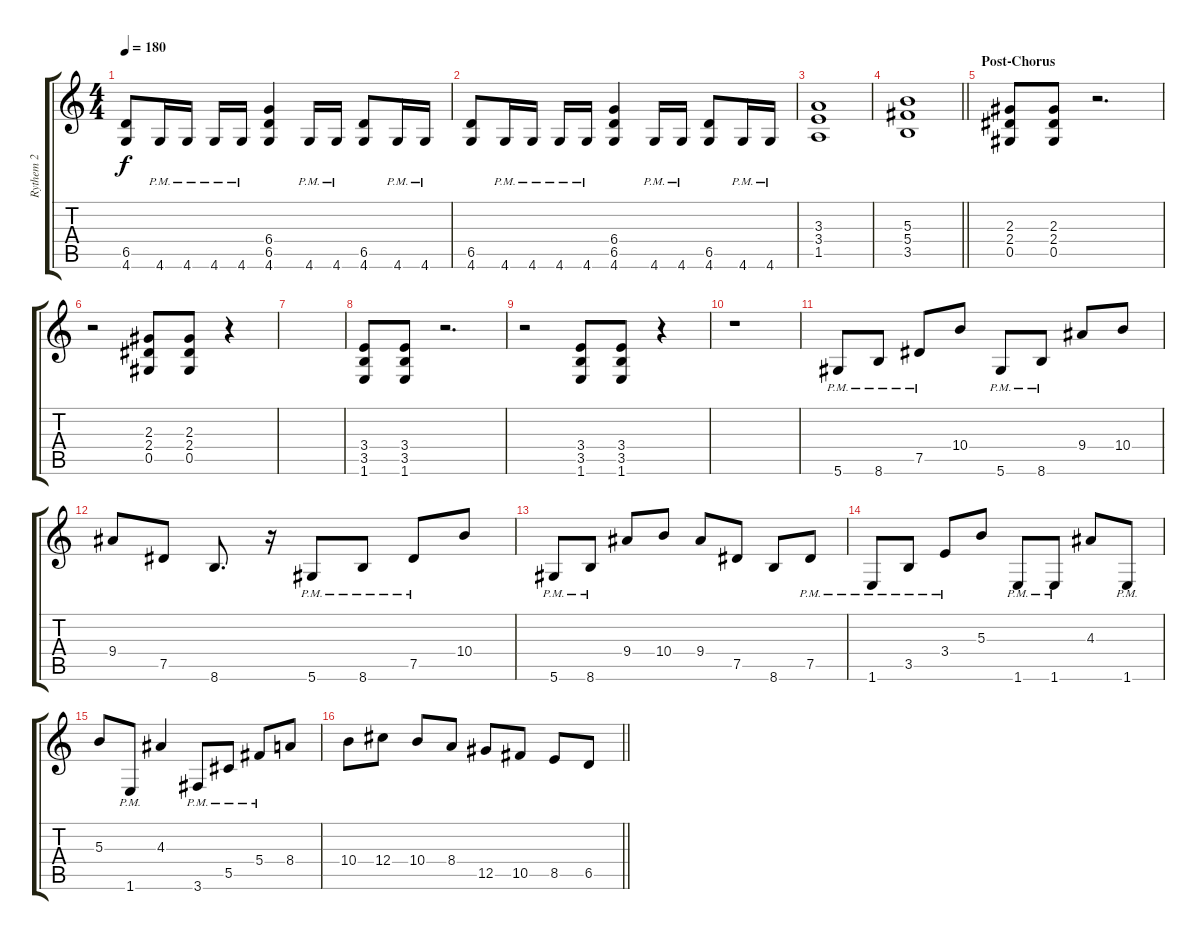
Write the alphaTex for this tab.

\track ("Rythem 2" "Rythem 2") {instrument distortionguitar}
\staff {score tabs}
\tuning (Eb4 Bb3 Gb3 Db3 Ab2 Eb2) {hide}
\ts (4 4)
\tempo 180
\clef g2
\ks c
(6.5 4.6).8{dy f} 4.6{pm}.16 4.6{pm}.16 4.6{pm}.16 4.6{pm}.16 (6.4 6.5 4.6).4 4.6{pm}.16 4.6{pm}.16 (6.5 4.6).8 4.6{pm}.16 4.6{pm}.16 |
(6.5 4.6).8 4.6{pm}.16 4.6{pm}.16 4.6{pm}.16 4.6{pm}.16 (6.4 6.5 4.6).4 4.6{pm}.16 4.6{pm}.16 (6.5 4.6).8 4.6{pm}.16 4.6{pm}.16 |
(3.3 3.4 1.5).1 |
\barLineRight lightlight
(5.3 5.4 3.5).1 |
\section ("" "Post-Chorus")
(2.3 2.4 0.5).8 (2.3 2.4 0.5).8 r.2{d} |
r.2 (2.3 2.4 0.5).8 (2.3 2.4 0.5).8 r.4 |
|
(3.4 3.5 1.6).8 (3.4 3.5 1.6).8 r.2{d} |
r.2 (3.4 3.5 1.6).8 (3.4 3.5 1.6).8 r.4 |
r.1 |
5.6{pm}.8 8.6{pm}.8 7.5{pm}.8 10.4.8 5.6{pm}.8 8.6{pm}.8 9.4.8 10.4.8 |
9.4.8 7.5.8 8.6.8{d} r.16 5.6{pm}.8 8.6{pm}.8 7.5{pm}.8 10.4.8 |
5.6{pm}.8 8.6{pm}.8 9.4.8 10.4.8 9.4.8 7.5.8 8.6.8 7.5{pm}.8 |
1.6{pm}.8 3.5{pm}.8 3.4{pm}.8 5.3.8 1.6{pm}.8 1.6{pm}.8 4.3.8 1.6{pm}.8 |
5.3.8 1.6{pm}.8 4.3.4 3.6{pm}.8 5.5{pm}.8 5.4{pm}.8 8.4.8 |
\barLineRight lightlight
10.4.8 12.4.8 10.4.8 8.4.8 12.5.8 10.5.8 8.5.8 6.5.8
